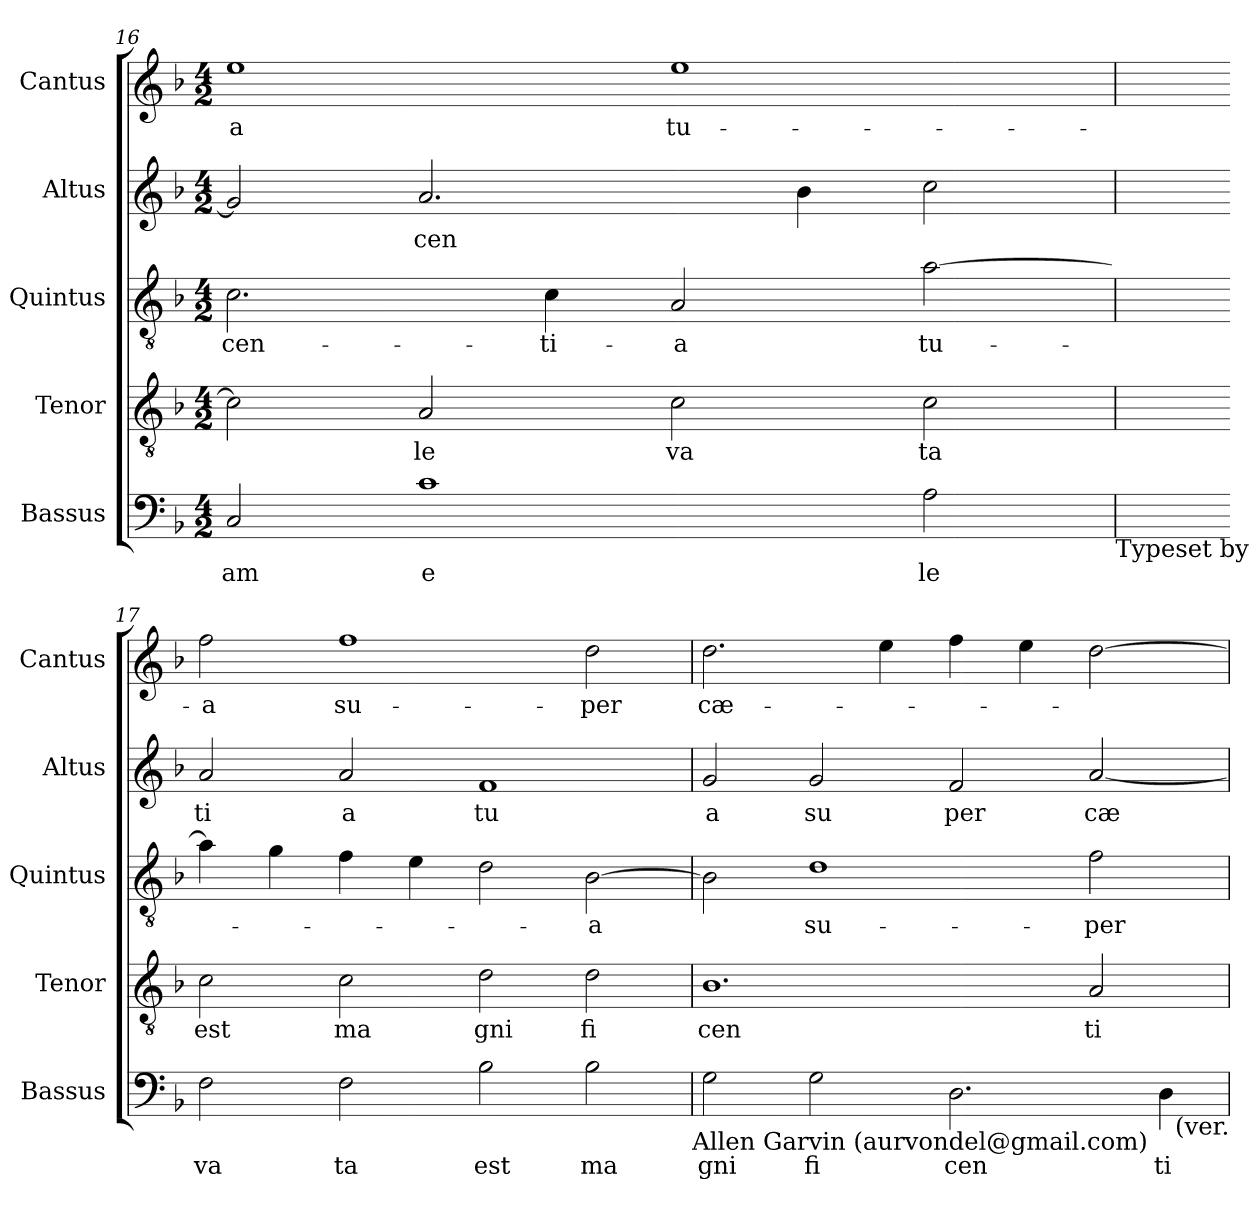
**kern	**text	**kern	**text	**kern	**text	**kern	**text	**kern	**text
*part5	*part5	*part4	*part4	*part3	*part3	*part2	*part2	*part1	*part1
*staff5	*staff5	*staff4	*staff4	*staff3	*staff3	*staff2	*staff2	*staff1	*staff1
*I"Bassus	*	*I"Tenor	*	*I"Quintus	*	*I"Altus	*	*I"Cantus	*
*I'Bassus	*	*I'Tenor	*	*I'Quintus	*	*I'Altus	*	*I'Cantus	*
*clefF4	*	*clefGv2	*	*clefGv2	*	*clefG2	*	*clefG2	*
*k[b-]	*	*k[b-]	*	*k[b-]	*	*k[b-]	*	*k[b-]	*
*F:	*	*F:	*	*F:	*	*F:	*	*F:	*
*M4/2	*	*M4/2	*	*M4/2	*	*M4/2	*	*M4/2	*
=16	=16	=16	=16	=16	=16	=16	=16	=16	=16
!	!LO:LY:b:cj	!	!	!	!LO:LY:b:cj	!	!	!	!LO:LY:b:cj
2C/	am	2c\]	.	2.c\	-cen-	2g/]	.	1ee	-a
!	!LO:LY:b:cj	!	!LO:LY:b:cj	!	!	!	!LO:LY:b	!	!
1c	e	2A/	le	.	.	2.a/	cen	.	.
!	!	!	!	!	!LO:LY:b:cj	!	!	!	!
.	.	.	.	4c\	-ti-	.	.	.	.
!	!	!	!LO:LY:b:cj	!	!LO:LY:b:cj	!	!	!	!LO:LY:b:cj
.	.	2c\	va	2A/	-a	.	.	1ee	tu-
.	.	.	.	.	.	4b-\	.	.	.
!	!LO:LY:b:cj	!	!LO:LY:b:cj	!	!LO:LY:b:cj	!	!	!	!
2A\	le	2c\	ta	[>2a\	tu-	2cc\	.	.	.
!LO:TX:b:t=Typeset by	!	!	!	!	!	!	!	!	!
=17	=17	=17	=17	=17	=17	=17	=17	=17	=17
!	!LO:LY:b:cj	!	!LO:LY:b:cj	!	!	!	!LO:LY:b:cj	!	!LO:LY:b:cj
2F\	va	2c\	est	4a\]	.	2a/	ti	2ff\	-a
.	.	.	.	4g\	.	.	.	.	.
!	!LO:LY:b:cj	!	!LO:LY:b:cj	!	!	!	!LO:LY:b:cj	!	!LO:LY:b:cj
2F\	ta	2c\	ma	4f\	.	2a/	a	1ff	su-
.	.	.	.	4e\	.	.	.	.	.
!	!LO:LY:b:cj	!	!LO:LY:b:cj	!	!	!	!LO:LY:b:cj	!	!
2B-\	est	2d\	gni	2d\	.	1f	tu	.	.
!	!LO:LY:b:cj	!	!LO:LY:b:cj	!	!LO:LY:b:cj	!	!	!	!LO:LY:b:cj
2B-\	ma	2d\	fi	[>2B-\	-a	.	.	2dd\	-per
!LO:TX:b:t=Allen Garvin (aurvondel@gmail.com)	!	!	!	!	!	!	!	!	!
=18	=18	=18	=18	=18	=18	=18	=18	=18	=18
!	!LO:LY:b:cj	!	!LO:LY:b:cj	!	!	!	!LO:LY:b:cj	!	!LO:LY:b
2G\	gni	1.B-	cen	2B-\]	.	2g/	a	2.dd\	cæ-
!	!LO:LY:b:cj	!	!	!	!LO:LY:b:cj	!	!LO:LY:b:cj	!	!
2G\	fi	.	.	1d	su-	2g/	su	.	.
.	.	.	.	.	.	.	.	4ee\	.
!	!LO:LY:b:cj	!	!	!	!	!	!LO:LY:b:cj	!	!
2.D\	cen	.	.	.	.	2f/	per	4ff\	.
.	.	.	.	.	.	.	.	4ee\	.
!	!	!	!LO:LY:b:cj	!	!LO:LY:b:cj	!	!LO:LY:b	!	!
.	.	2A/	ti	2f\	-per	[<2a/	cæ	[>2dd\	.
!	!LO:LY:b:cj	!	!	!	!	!	!	!	!
4D\	ti	.	.	.	.	.	.	.	.
!LO:TX:b:t=(ver.	!	!	!	!	!	!	!	!	!
=	=	=	=	=	=	=	=	=	=
*-	*-	*-	*-	*-	*-	*-	*-	*-	*-
